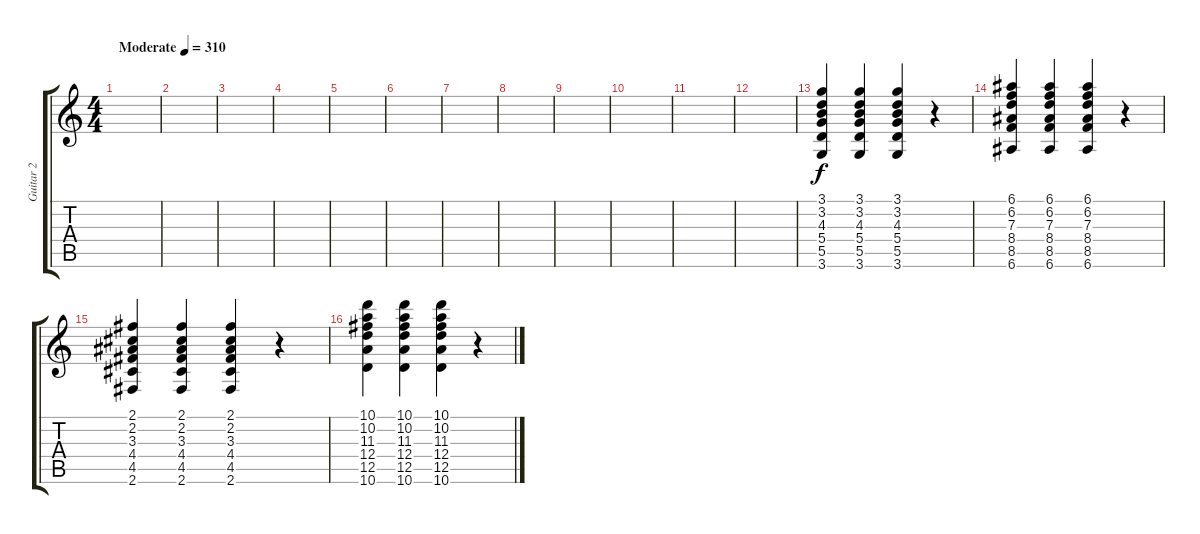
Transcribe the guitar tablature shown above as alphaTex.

\track ("Guitar 2" "Guitar 2") {instrument electricguitarjazz}
\staff {score tabs}
\tuning (E4 B3 G3 D3 A2 E2) {hide}
\ts (4 4)
\tempo (310 "Moderate")
\clef g2
\ks c
|
|
|
|
|
|
|
|
|
|
|
|
(3.1 3.2 4.3 5.4 5.5 3.6).4 (3.1 3.2 4.3 5.4 5.5 3.6).4 (3.1 3.2 4.3 5.4 5.5 3.6).4 r.4 |
(6.1 6.2 7.3 8.4 8.5 6.6).4 (6.1 6.2 7.3 8.4 8.5 6.6).4 (6.1 6.2 7.3 8.4 8.5 6.6).4 r.4 |
(2.1 2.2 3.3 4.4 4.5 2.6).4 (2.1 2.2 3.3 4.4 4.5 2.6).4 (2.1 2.2 3.3 4.4 4.5 2.6).4 r.4 |
(10.1 10.2 11.3 12.4 12.5 10.6).4 (10.1 10.2 11.3 12.4 12.5 10.6).4 (10.1 10.2 11.3 12.4 12.5 10.6).4 r.4
